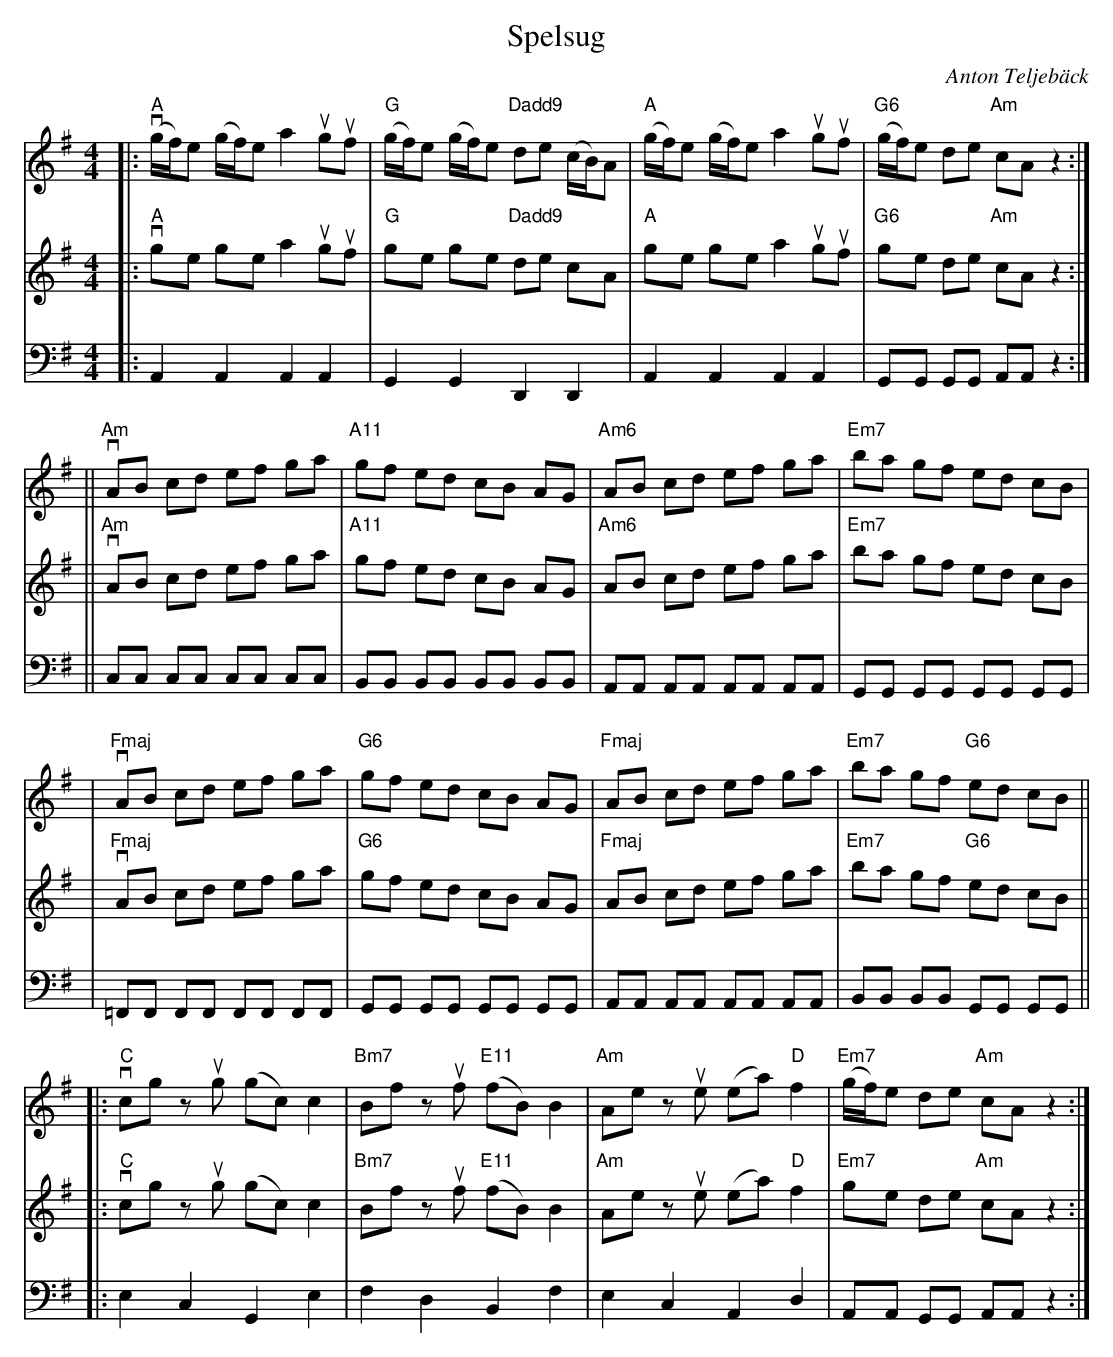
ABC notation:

X:1
T:Spelsug
C:Anton Teljebäck
M:4/4
L:1/8
K:G
V:1
|: "A" v(g/f/)e (g/f/)e a2 uguf | "G" (g/f/)e (g/f/)e "Dadd9"de (c/B/)A | "A"(g/f/)e (g/f/)e a2 uguf | "G6"(g/f/)e de "Am"cA z2 :|
|| "Am"vAB cd ef ga | "A11"gf ed cB AG | "Am6"AB cd ef ga | "Em7"ba gf ed cB |
| "Fmaj"vAB cd ef ga | "G6"gf ed cB AG | "Fmaj"AB cd ef ga | "Em7"ba gf "G6" ed cB ||
|:"C"vcg zug (gc) c2 | "Bm7"Bf zuf "E11"(fB) B2 | "Am"Ae zue (ea) "D" f2 | "Em7"(g/f/)e de "Am"cA z2 :|
V:2
|: "A" vge ge a2 uguf | "G" ge ge "Dadd9"de cA | "A"ge ge a2 uguf | "G6" ge de "Am"cA z2 :|
|| "Am"vAB cd ef ga | "A11"gf ed cB AG | "Am6"AB cd ef ga | "Em7"ba gf ed cB |
| "Fmaj"vAB cd ef ga | "G6"gf ed cB AG | "Fmaj"AB cd ef ga | "Em7"ba gf "G6" ed cB ||
|:"C"vcg zug (gc) c2 | "Bm7"Bf zuf "E11"(fB) B2 | "Am"Ae zue (ea) "D" f2 | "Em7" ge de "Am"cA z2 :|
V:3
|:A,,2 A,,2 A,,2 A,,2 | G,,2 G,,2 D,,2 D,,2 | A,,2 A,,2 A,,2 A,,2 | G,,G,, G,,G,, A,,A,, z2 :|
|| C,C, C,C, C,C, C,C, | B,,B,, B,,B,, B,,B,, B,,B,, | A,,A,, A,,A,, A,,A,, A,,A,, | G,,G,, G,,G,, G,,G,, G,,G,, |
| =F,,F,, F,,F,, F,,F,, F,,F,, | G,,G,, G,,G,, G,,G,, G,,G,, |  A,,A,, A,,A,, A,,A,, A,,A,, |  B,,B,, B,,B,, G,,G,, G,,G,, ||
|: E,2 C,2 G,,2 E,2 | F,2 D,2 B,,2 F,2 | E,2 C,2 A,,2 D,2 | A,,A,, G,,G,, A,,A,, z2 :|
